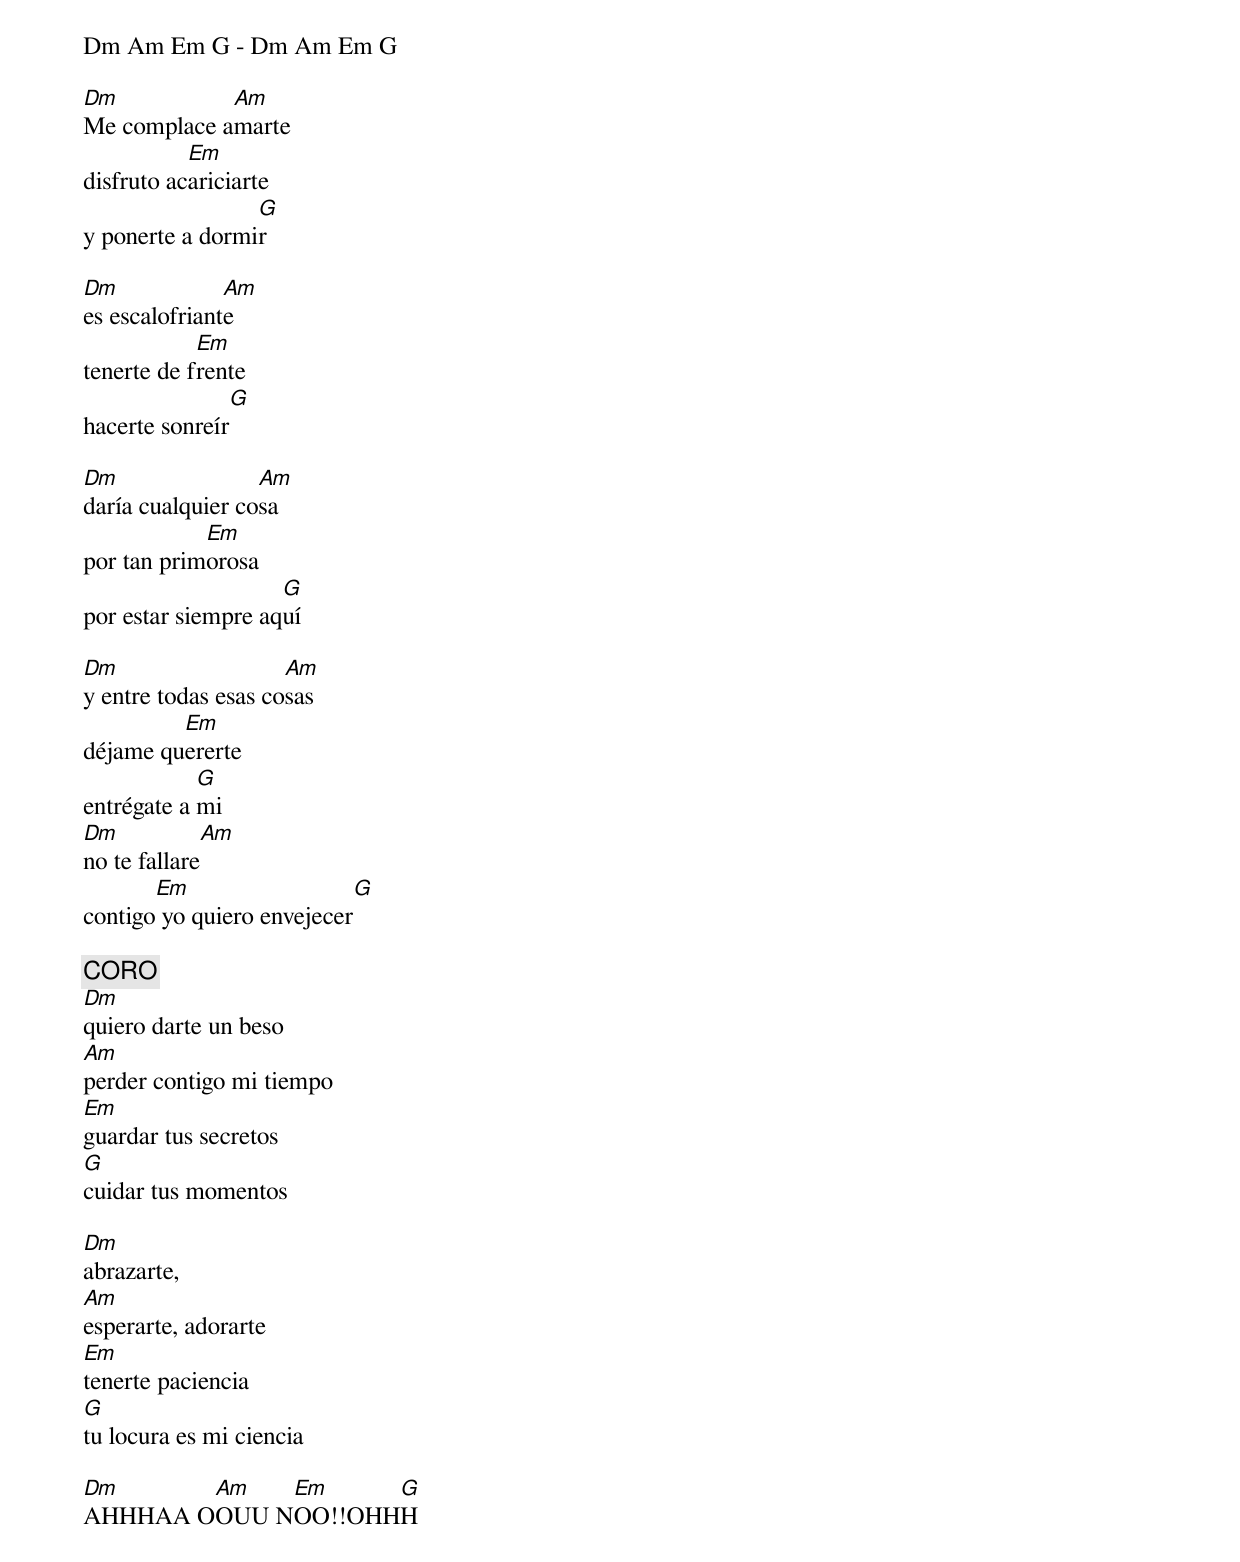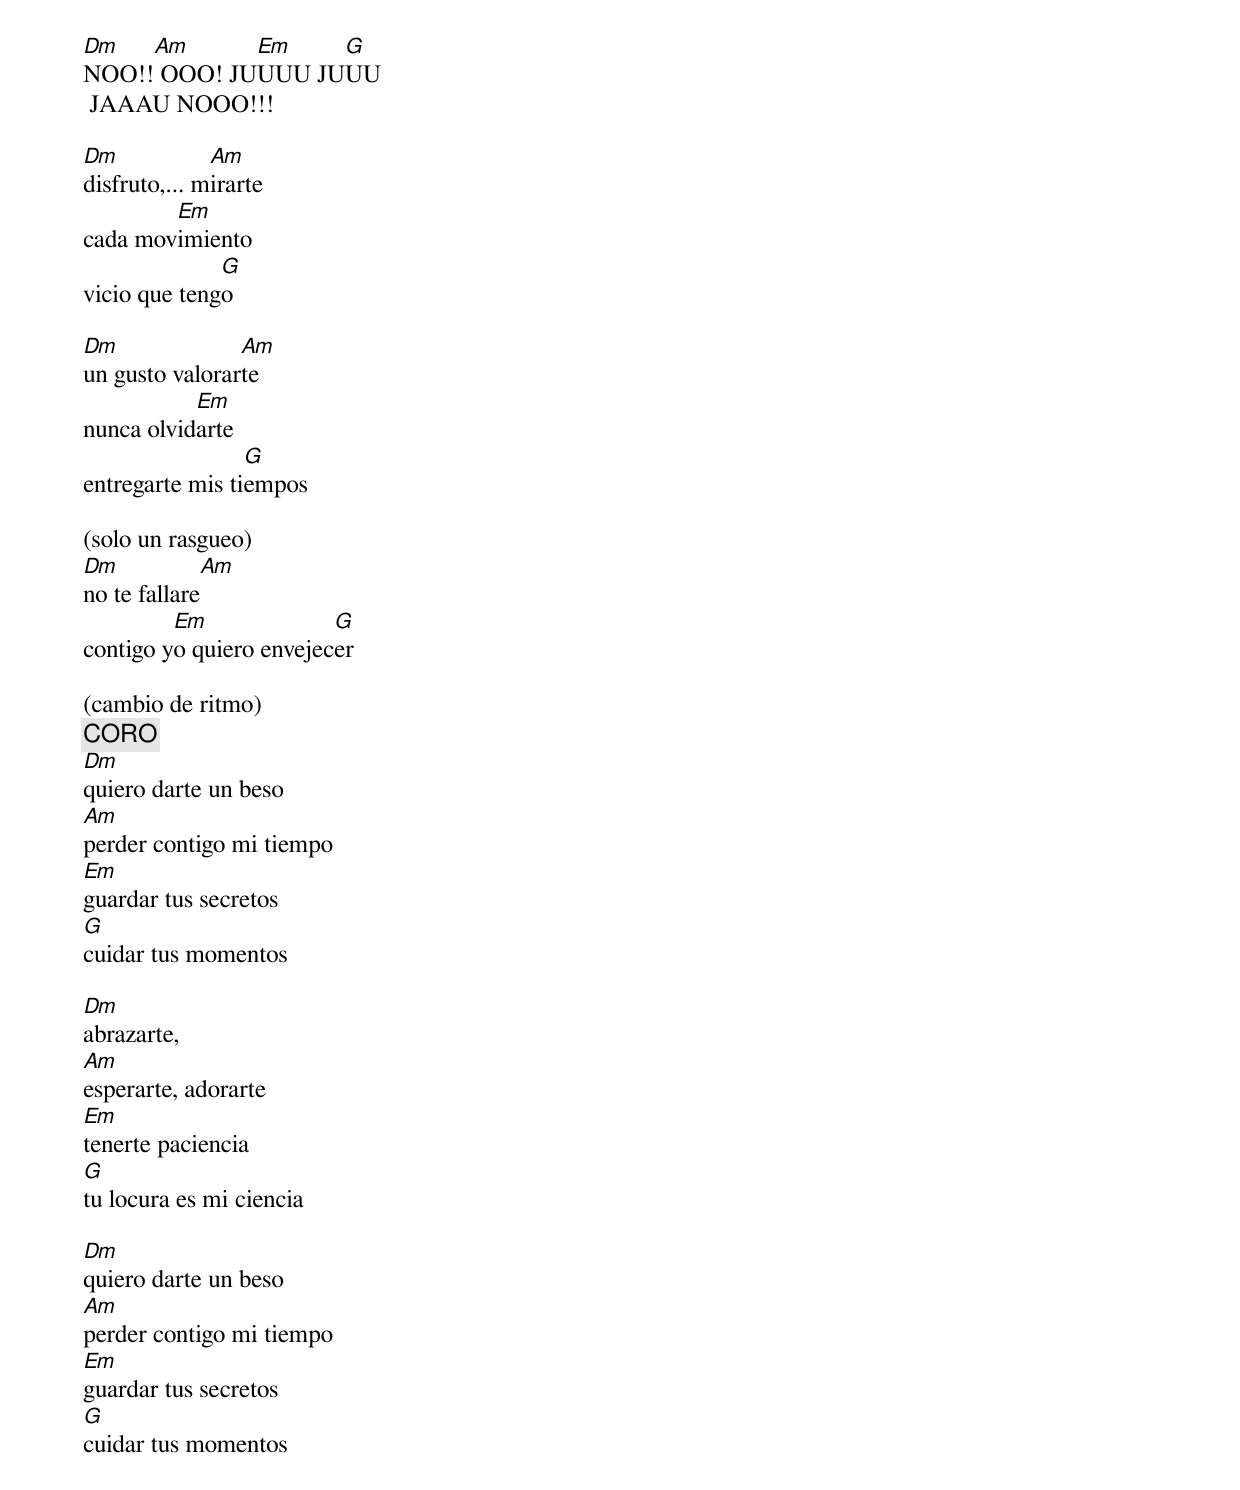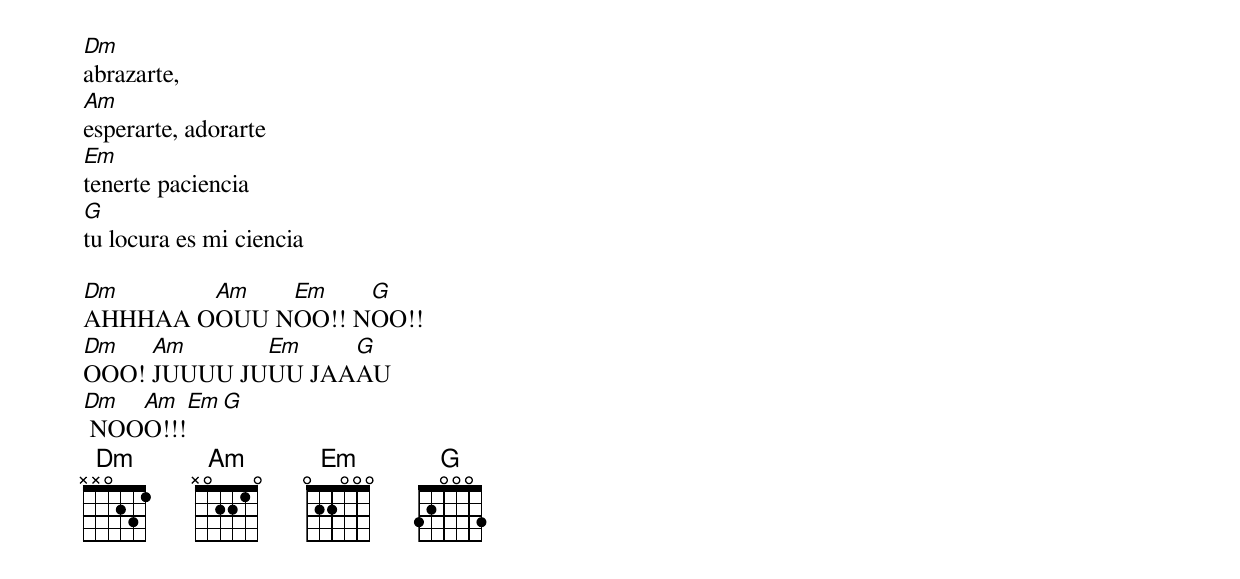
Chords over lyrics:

Dm Am Em G - Dm Am Em G

Dm           Am
Me complace amarte
           Em
disfruto acariciarte
                 G
y ponerte a dormir

Dm             Am
es escalofriante
            Em
tenerte de frente
               G
hacerte sonreír

Dm                Am
daría cualquier cosa
            Em
por tan primorosa
                    G
por estar siempre aquí

Dm                   Am
y entre todas esas cosas
         Em
déjame quererte
            G
entrégate a mi
Dm           Am
no te fallare
       Em                  G
contigo yo quiero envejecer

          [CORO]
Dm
quiero darte un beso
Am
perder contigo mi tiempo
Em
guardar tus secretos
G
cuidar tus momentos

Dm
abrazarte,
Am
esperarte, adorarte
Em
tenerte paciencia
G
tu locura es mi ciencia

Dm      Am   Em     G
AHHHAA OOUU NOO!!OHHH
Dm   Am      Em    G
NOO!! OOO! JUUUU JUUU
 JAAAU NOOO!!!

Dm            Am
disfruto,... mirarte
        Em
cada movimiento
              G
vicio que tengo

Dm              Am
un gusto valorarte
           Em
nunca olvidarte
                 G
entregarte mis tiempos

(solo un rasgueo)
Dm           Am
no te fallare
         Em              G
contigo yo quiero envejecer

(cambio de ritmo)
[CORO]
Dm
quiero darte un beso
Am
perder contigo mi tiempo
Em
guardar tus secretos
G
cuidar tus momentos

Dm
abrazarte,
Am
esperarte, adorarte
Em
tenerte paciencia
G
tu locura es mi ciencia

Dm
quiero darte un beso
Am
perder contigo mi tiempo
Em
guardar tus secretos
G
cuidar tus momentos

Dm
abrazarte,
Am
esperarte, adorarte
Em
tenerte paciencia
G
tu locura es mi ciencia

Dm      Am   Em    G
AHHHAA OOUU NOO!! NOO!!
Dm   Am      Em    G
OOO! JUUUU JUUU JAAAU
Dm  Am  Em  G
 NOOO!!!
